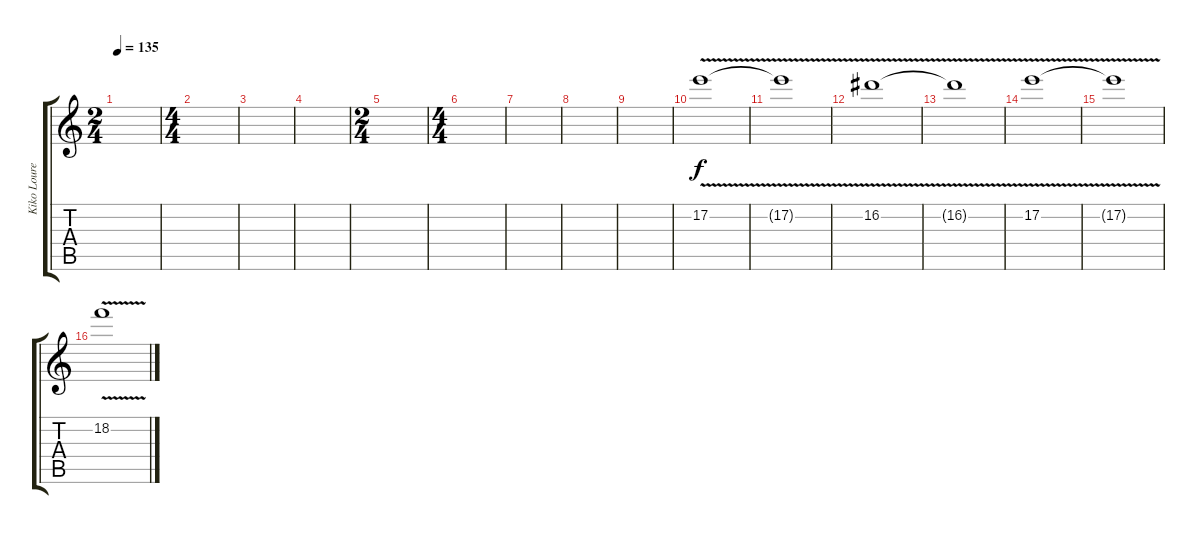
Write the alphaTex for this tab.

\track ("Kiko Loureiro Extra Guitar" "Kiko Loure") {instrument distortionguitar}
\staff {score tabs}
\tuning (E4 B3 G3 D3 A2 E2) {hide}
\ts (2 4)
\tempo 135
\clef g2
\ks c
|
\ts (4 4)
|
|
|
\ts (2 4)
|
\ts (4 4)
|
|
|
|
17.2{v}.1{volume 6} |
17.2{t}.1 |
16.2{v}.1 |
16.2{t}.1 |
17.2{v}.1{volume 6} |
17.2{t}.1 |
18.2{v}.1{volume 6}
